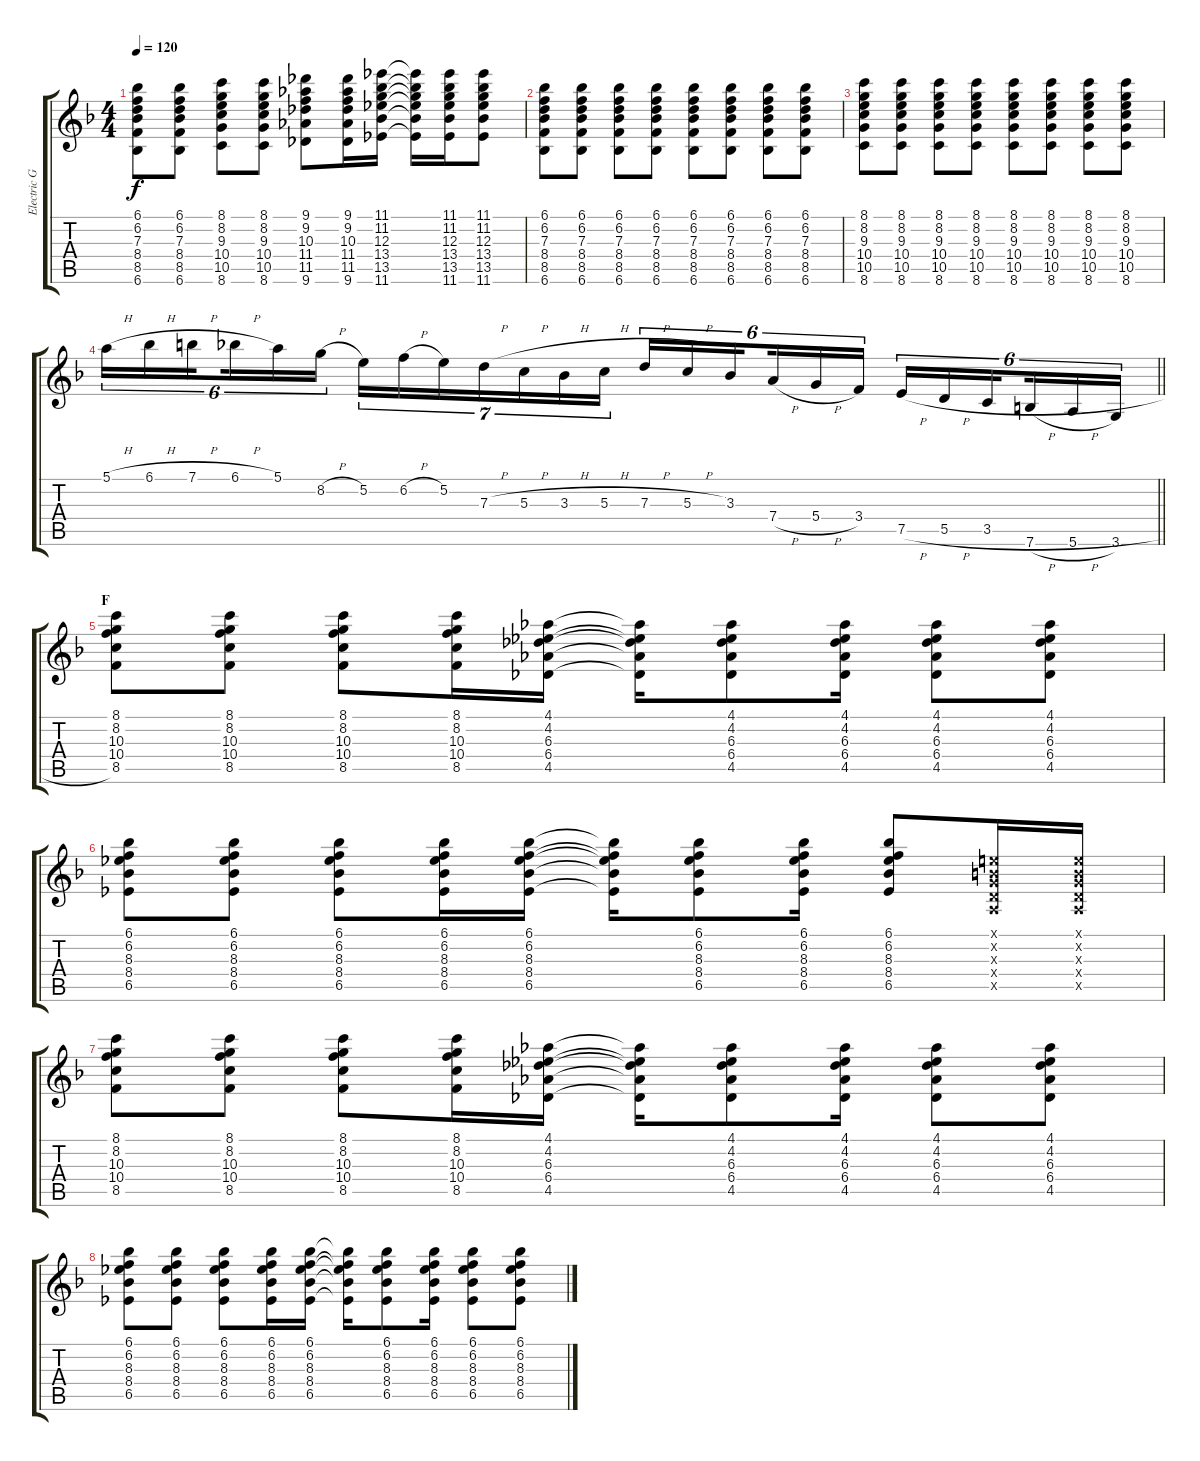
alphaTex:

\track ("Electric Guitar I" "Electric G") {instrument overdrivenguitar}
\staff {score tabs}
\tuning (E4 B3 G3 D3 A2 E2) {hide}
\ts (4 4)
\tempo 120
\clef g2
\ks f
(6.1 6.2 7.3 8.4 8.5 6.6).8{dy f} (6.1 6.2 7.3 8.4 8.5 6.6).8 (8.1 8.2 9.3 10.4 10.5 8.6).8 (8.1 8.2 9.3 10.4 10.5 8.6).8 (9.1 9.2 10.3 11.4 11.5 9.6).8 (9.1 9.2 10.3 11.4 11.5 9.6).16 (11.1 11.2 12.3 13.4 13.5 11.6).16 (11.1{t} 11.2{t} 12.3{t} 13.4{t} 13.5{t} 11.6{t}).16 (11.1 11.2 12.3 13.4 13.5 11.6).16 (11.1 11.2 12.3 13.4 13.5 11.6).8 |
(6.1 6.2 7.3 8.4 8.5 6.6).8 (6.1 6.2 7.3 8.4 8.5 6.6).8 (6.1 6.2 7.3 8.4 8.5 6.6).8 (6.1 6.2 7.3 8.4 8.5 6.6).8 (6.1 6.2 7.3 8.4 8.5 6.6).8 (6.1 6.2 7.3 8.4 8.5 6.6).8 (6.1 6.2 7.3 8.4 8.5 6.6).8 (6.1 6.2 7.3 8.4 8.5 6.6).8 |
(8.1 8.2 9.3 10.4 10.5 8.6).8 (8.1 8.2 9.3 10.4 10.5 8.6).8 (8.1 8.2 9.3 10.4 10.5 8.6).8 (8.1 8.2 9.3 10.4 10.5 8.6).8 (8.1 8.2 9.3 10.4 10.5 8.6).8 (8.1 8.2 9.3 10.4 10.5 8.6).8 (8.1 8.2 9.3 10.4 10.5 8.6).8 (8.1 8.2 9.3 10.4 10.5 8.6).8 |
\barLineRight lightlight
5.1{h}.16{tu (6 4) volume 13} 6.1{h}.16{tu (6 4)} 7.1{h}.16{tu (6 4) beam splitsecondary} 6.1{h}.16{tu (6 4)} 5.1.16{tu (6 4)} 8.2{h}.16{tu (6 4)} 5.2.16{tu (7 4)} 6.2{h}.16{tu (7 4)} 5.2.16{tu (7 4)} 7.3{h}.16{tu (7 4)} 5.3{h}.16{tu (7 4)} 3.3{h}.16{tu (7 4)} 5.3{h}.16{tu (7 4)} 7.3{h}.16{tu (6 4)} 5.3{h}.16{tu (6 4)} 3.3.16{tu (6 4) beam splitsecondary} 7.4{h}.16{tu (6 4)} 5.4{h}.16{tu (6 4)} 3.4.16{tu (6 4)} 7.5{h}.16{tu (6 4)} 5.5{h}.16{tu (6 4)} 3.5{h}.16{tu (6 4) beam splitsecondary} 7.6{h}.16{tu (6 4)} 5.6{h}.16{tu (6 4)} 3.6.16{tu (6 4)} |
\section ("" "F")
(8.1 8.2 10.3 10.4 8.5).8 (8.1 8.2 10.3 10.4 8.5).8 (8.1 8.2 10.3 10.4 8.5).8 (8.1 8.2 10.3 10.4 8.5).16 (4.1 4.2 6.3 6.4 4.5).16 (4.1{t} 4.2{t} 6.3{t} 6.4{t} 4.5{t}).16 (4.1 4.2 6.3 6.4 4.5).8 (4.1 4.2 6.3 6.4 4.5).16 (4.1 4.2 6.3 6.4 4.5).8 (4.1 4.2 6.3 6.4 4.5).8 |
(6.1 6.2 8.3 8.4 6.5).8 (6.1 6.2 8.3 8.4 6.5).8 (6.1 6.2 8.3 8.4 6.5).8 (6.1 6.2 8.3 8.4 6.5).16 (6.1 6.2 8.3 8.4 6.5).16 (6.1{t} 6.2{t} 8.3{t} 8.4{t} 6.5{t}).16 (6.1 6.2 8.3 8.4 6.5).8 (6.1 6.2 8.3 8.4 6.5).16 (6.1 6.2 8.3 8.4 6.5).8 (0.1{x} 0.2{x} 0.3{x} 0.4{x} 0.5{x}).16 (0.1{x} 0.2{x} 0.3{x} 0.4{x} 0.5{x}).16 |
(8.1 8.2 10.3 10.4 8.5).8 (8.1 8.2 10.3 10.4 8.5).8 (8.1 8.2 10.3 10.4 8.5).8 (8.1 8.2 10.3 10.4 8.5).16 (4.1 4.2 6.3 6.4 4.5).16 (4.1{t} 4.2{t} 6.3{t} 6.4{t} 4.5{t}).16 (4.1 4.2 6.3 6.4 4.5).8 (4.1 4.2 6.3 6.4 4.5).16 (4.1 4.2 6.3 6.4 4.5).8 (4.1 4.2 6.3 6.4 4.5).8 |
(6.1 6.2 8.3 8.4 6.5).8 (6.1 6.2 8.3 8.4 6.5).8 (6.1 6.2 8.3 8.4 6.5).8 (6.1 6.2 8.3 8.4 6.5).16 (6.1 6.2 8.3 8.4 6.5).16 (6.1{t} 6.2{t} 8.3{t} 8.4{t} 6.5{t}).16 (6.1 6.2 8.3 8.4 6.5).8 (6.1 6.2 8.3 8.4 6.5).16 (6.1 6.2 8.3 8.4 6.5).8 (6.1 6.2 8.3 8.4 6.5).8
